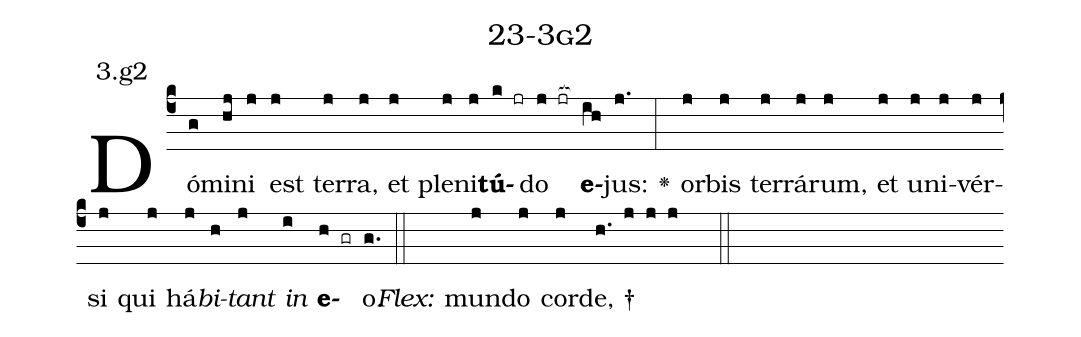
name: 23-3g2;
annotation: 3.g2;
%%
(c4)Dó(g)mi(hj)ni(j) est(j) ter(j)ra,(j) et(j) ple(j)ni(j)<b>tú</b>(k jr)do(j jr[ocb:1{]) <b>e</b>(ih[ocb:0}])jus:(j.) <v>\greheightstar</v>(:) or(j)bis(j) ter(j)rá(j)rum,(j) et(j) u(j)ni(j)vér(j)si(j) qui(j) há(j)<i>bi</i>(h)<i>tant</i>(j) <i>in</i>(i) <b>e</b>(h gr)o.(g.) (::)
<i>Flex:</i>()  mun(j)do(j) cor(j)de, †(h. j j j  ::)

%E(j) u(h) o(j) u(i) a(h) e.(g.) (::)
